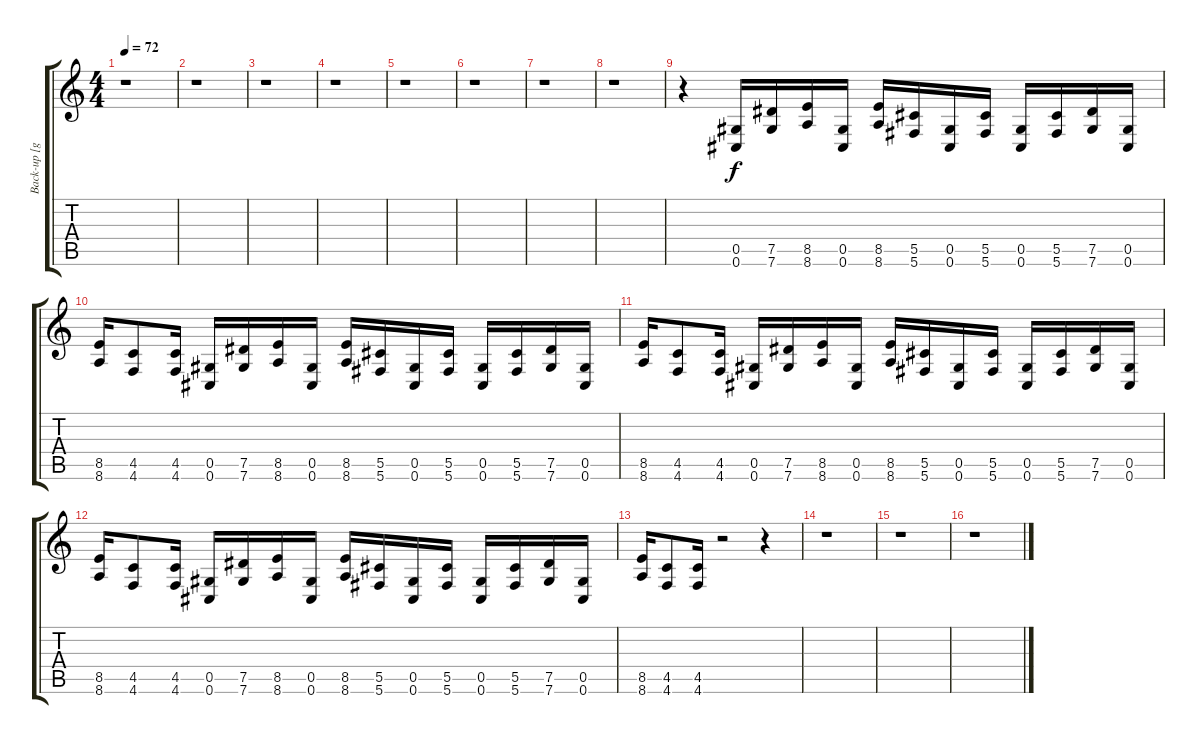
\track ("Back-up [guitar]" "Back-up [g") {instrument overdrivenguitar}
\staff {score tabs}
\tuning (Eb4 Bb3 Gb3 Db3 Ab2 Db2) {hide}
\ts (4 4)
\tempo 72
\clef g2
\ks c
r.1{dy f instrument overdrivenguitar} |
r.1 |
r.1 |
r.1 |
r.1 |
r.1 |
r.1 |
r.1 |
r.4 (0.5 0.6).16 (7.5 7.6).16 (8.5 8.6).16 (0.5 0.6).16 (8.5 8.6).16 (5.5 5.6).16 (0.5 0.6).16 (5.5 5.6).16 (0.5 0.6).16 (5.5 5.6).16 (7.5 7.6).16 (0.5 0.6).16 |
(8.5 8.6).16 (4.5 4.6).8 (4.5 4.6).16 (0.5 0.6).16 (7.5 7.6).16 (8.5 8.6).16 (0.5 0.6).16 (8.5 8.6).16 (5.5 5.6).16 (0.5 0.6).16 (5.5 5.6).16 (0.5 0.6).16 (5.5 5.6).16 (7.5 7.6).16 (0.5 0.6).16 |
(8.5 8.6).16 (4.5 4.6).8 (4.5 4.6).16 (0.5 0.6).16 (7.5 7.6).16 (8.5 8.6).16 (0.5 0.6).16 (8.5 8.6).16 (5.5 5.6).16 (0.5 0.6).16 (5.5 5.6).16 (0.5 0.6).16 (5.5 5.6).16 (7.5 7.6).16 (0.5 0.6).16 |
(8.5 8.6).16 (4.5 4.6).8 (4.5 4.6).16 (0.5 0.6).16 (7.5 7.6).16 (8.5 8.6).16 (0.5 0.6).16 (8.5 8.6).16 (5.5 5.6).16 (0.5 0.6).16 (5.5 5.6).16 (0.5 0.6).16 (5.5 5.6).16 (7.5 7.6).16 (0.5 0.6).16 |
(8.5 8.6).16 (4.5 4.6).8 (4.5 4.6).16 r.2 r.4 |
r.1 |
r.1 |
r.1
